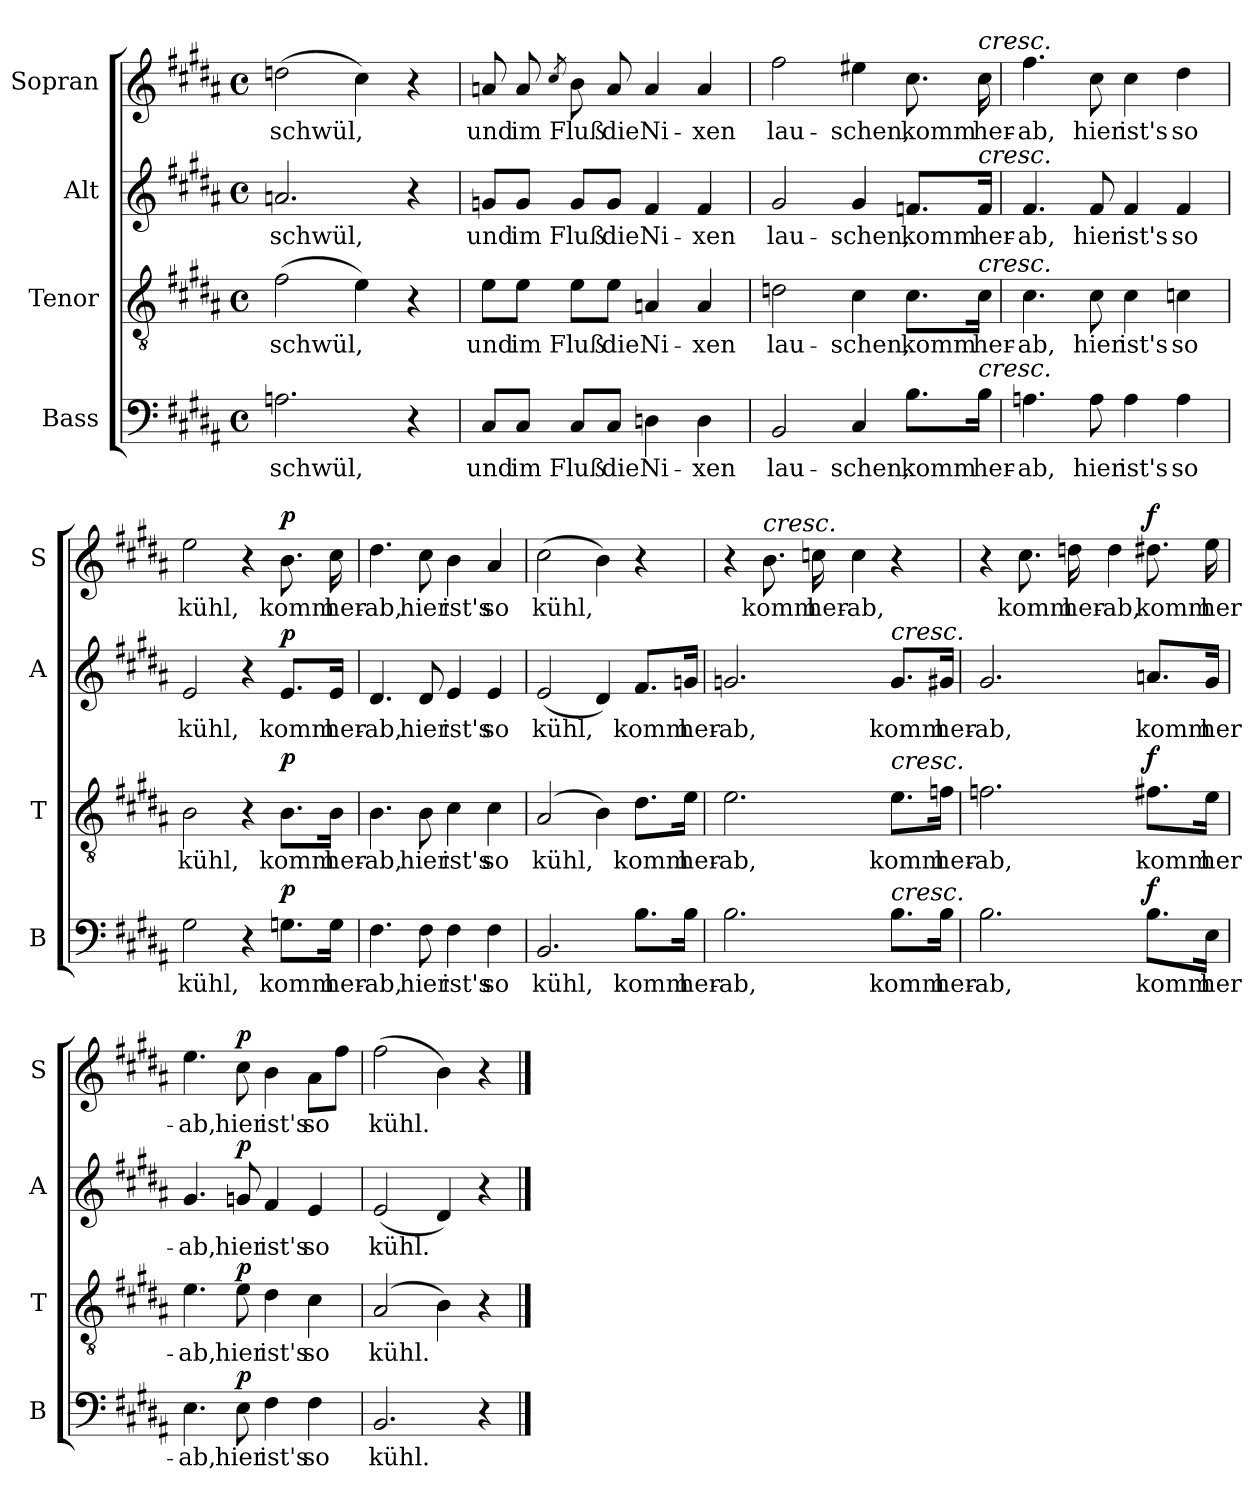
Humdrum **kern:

**kern	**text	**dynam	**kern	**text	**dynam	**kern	**text	**dynam	**kern	**text	**dynam
*part4	*part4	*part4	*part3	*part3	*part3	*part2	*part2	*part2	*part1	*part1	*part1
*staff4	*staff4	*staff4	*staff3	*staff3	*staff3	*staff2	*staff2	*staff2	*staff1	*staff1	*staff1
*I"Bass	*	*	*I"Tenor	*	*	*I"Alt	*	*	*I"Sopran	*	*
*I'B	*	*	*I'T	*	*	*I'A	*	*	*I'S	*	*
*clefF4	*	*	*clefGv2	*	*	*clefG2	*	*	*clefG2	*	*
*k[f#c#g#d#a#]	*	*	*k[f#c#g#d#a#]	*	*	*k[f#c#g#d#a#]	*	*	*k[f#c#g#d#a#]	*	*
*B:	*	*	*B:	*	*	*B:	*	*	*B:	*	*
*M4/4	*	*	*M4/4	*	*	*M4/4	*	*	*M4/4	*	*
*met(c)	*	*	*met(c)	*	*	*met(c)	*	*	*met(c)	*	*
=	=	=	=	=	=	=	=	=	=	=	=
2.An	schwül,	.	(2f#	schwül,	.	2.an	schwül,	.	(2ddn	schwül,	.
.	.	.	4e)	.	.	.	.	.	4cc#)	.	.
4r	.	.	4r	.	.	4r	.	.	4r	.	.
=	=	=	=	=	=	=	=	=	=	=	=
8C#/L	und	.	8e\L	und	.	8gn/L	und	.	8an	und	.
8C#/J	im	.	8e\J	im	.	8g/J	im	.	8a	im	.
.	.	.	.	.	.	.	.	.	8qcc#/	.	.
8C#/L	Fluß	.	8e\L	Fluß	.	8g/L	Fluß	.	8b	Fluß	.
8C#/J	die	.	8e\J	die	.	8g/J	die	.	8a	die	.
4Dn	Ni-	.	4An	Ni-	.	4f#	Ni-	.	4a	Ni-	.
4D	-xen	.	4A	-xen	.	4f#	-xen	.	4a	-xen	.
=	=	=	=	=	=	=	=	=	=	=	=
2BB	lau-	.	2dn	lau-	.	2g#	lau-	.	2ff#	lau-	.
4C#	-schen,	.	4c#	-schen,	.	4g#	-schen,	.	4ee#X	-schen,	.
8.B\L	komm	.	8.c#\L	komm	.	8.fn/L	komm	.	8.cc#	komm	.
!	!	!	!	!	!	!	!	!	!LO:TX:a:i:t=cresc.	!	!
!	!	!	!	!	!	!LO:TX:a:i:t=cresc.	!	!	!	!	!
!	!	!	!LO:TX:a:i:t=cresc.	!	!	!	!	!	!	!	!
!LO:TX:a:i:t=cresc.	!	!	!	!	!	!	!	!	!	!	!
16B\Jk	her-	.	16c#\Jk	her-	.	16f/Jk	her-	.	16cc#	her-	.
=	=	=	=	=	=	=	=	=	=	=	=
4.An	-ab,	.	4.c#	-ab,	.	4.f#	-ab,	.	4.ff#	-ab,	.
8A	hier	.	8c#	hier	.	8f#	hier	.	8cc#	hier	.
4A	ist's	.	4c#	ist's	.	4f#	ist's	.	4cc#	ist's	.
4A	so	.	4cn	so	.	4f#	so	.	4dd#	so	.
=	=	=	=	=	=	=	=	=	=	=	=
2G#	kühl,	.	2B	kühl,	.	2e	kühl,	.	2ee	kühl,	.
4r	.	.	4r	.	.	4r	.	.	4r	.	.
!	!	!LO:DY:a	!	!	!LO:DY:a	!	!	!LO:DY:a	!	!	!LO:DY:a
8.Gn\L	komm	p	8.B\L	komm	p	8.e/L	komm	p	8.b	komm	p
16G\Jk	her-	.	16B\Jk	her-	.	16e/Jk	her-	.	16cc#	her-	.
=	=	=	=	=	=	=	=	=	=	=	=
4.F#	-ab,	.	4.B	-ab,	.	4.d#	-ab,	.	4.dd#	-ab,	.
8F#	hier	.	8B	hier	.	8d#	hier	.	8cc#	hier	.
4F#	ist's	.	4c#	ist's	.	4e	ist's	.	4b	ist's	.
4F#	so	.	4c#	so	.	4e	so	.	4a#	so	.
=	=	=	=	=	=	=	=	=	=	=	=
2.BB	kühl,	.	(2A#	kühl,	.	(2e	kühl,	.	(2cc#	kühl,	.
.	.	.	4B)	.	.	4d#)	.	.	4b)	.	.
8.B\L	komm	.	8.d#\L	komm	.	8.f#/L	komm	.	4r	.	.
16B\Jk	her-	.	16e\Jk	her-	.	16gn/Jk	her-	.	.	.	.
=	=	=	=	=	=	=	=	=	=	=	=
2.B	-ab,	.	2.e	-ab,	.	2.gn	-ab,	.	4r	.	.
!	!	!	!	!	!	!	!	!	!LO:TX:a:i:t=cresc.	!	!
.	.	.	.	.	.	.	.	.	8.b	komm	.
.	.	.	.	.	.	.	.	.	16ccn	her-	.
.	.	.	.	.	.	.	.	.	4cc	-ab,	.
!	!	!	!	!	!	!LO:TX:a:i:t=cresc.	!	!	!	!	!
!	!	!	!LO:TX:a:i:t=cresc.	!	!	!	!	!	!	!	!
!LO:TX:a:i:t=cresc.	!	!	!	!	!	!	!	!	!	!	!
8.B\L	komm	.	8.e\L	komm	.	8.g/L	komm	.	4r	.	.
16B\Jk	her-	.	16fn\Jk	her-	.	16g#X/Jk	her-	.	.	.	.
=	=	=	=	=	=	=	=	=	=	=	=
2.B	-ab,	.	2.fn	-ab,	.	2.g#	-ab,	.	4r	.	.
.	.	.	.	.	.	.	.	.	8.cc#	komm	.
.	.	.	.	.	.	.	.	.	16ddn	her-	.
.	.	.	.	.	.	.	.	.	4dd	-ab,	.
!	!	!LO:DY:a	!	!	!LO:DY:a	!	!	!	!	!	!LO:DY:a
8.B\L	komm	f	8.f#X\L	komm	f	8.an/L	komm	.	8.dd#X	komm	f
16E\Jk	her-	.	16e\Jk	her-	.	16g#/Jk	her-	.	16ee	her-	.
=	=	=	=	=	=	=	=	=	=	=	=
4.E	-ab,	.	4.e	-ab,	.	4.g#	-ab,	.	4.ee	-ab,	.
!	!	!LO:DY:a	!	!	!LO:DY:a	!	!	!LO:DY:a	!	!	!LO:DY:a
8E	hier	p	8e	hier	p	8gn	hier	p	8cc#	hier	p
4F#	ist's	.	4d#	ist's	.	4f#	ist's	.	4b	ist's	.
4F#	so	.	4c#	so	.	4e	so	.	8a#L	so	.
.	.	.	.	.	.	.	.	.	8ff#J	.	.
=	=	=	=	=	=	=	=	=	=	=	=
2.BB	kühl.	.	(2A#	kühl.	.	(2e	kühl.	.	(2ff#	kühl.	.
.	.	.	4B)	.	.	4d#)	.	.	4b)	.	.
4r	.	.	4r	.	.	4r	.	.	4r	.	.
==	==	==	==	==	==	==	==	==	==	==	==
*-	*-	*-	*-	*-	*-	*-	*-	*-	*-	*-	*-
